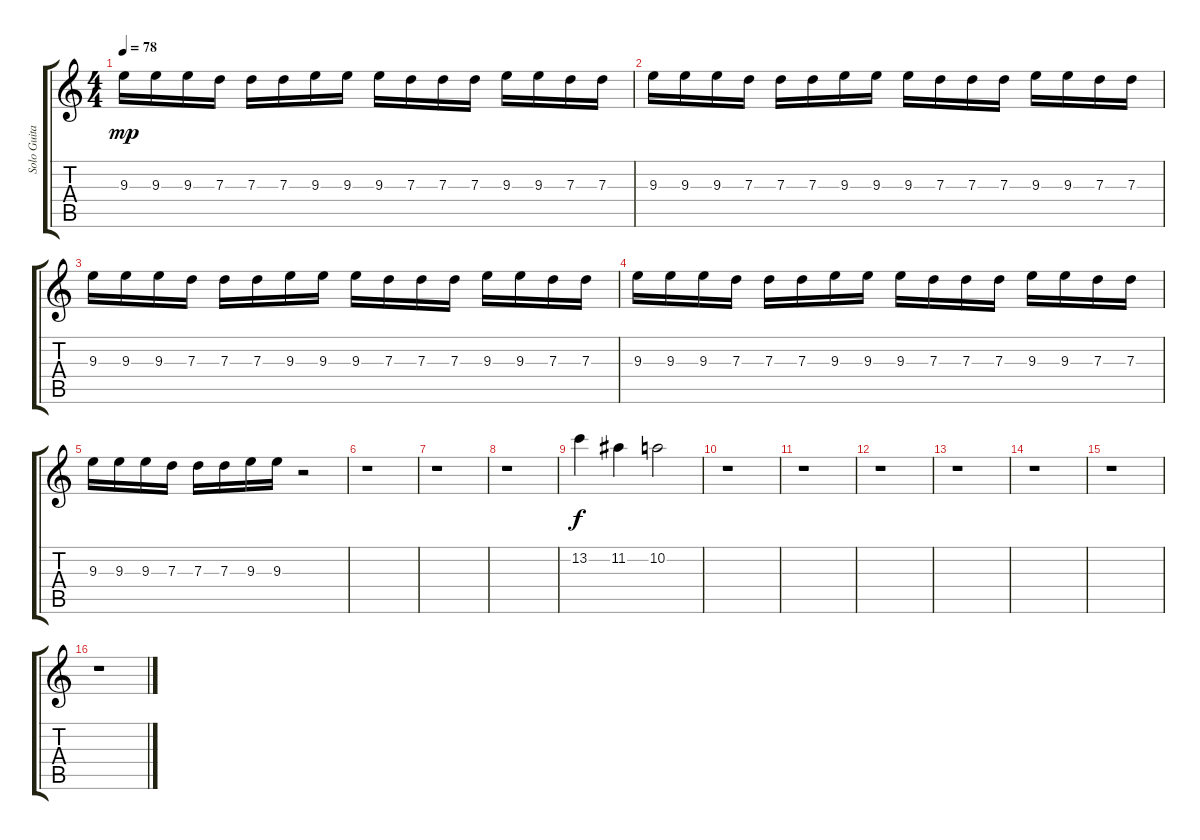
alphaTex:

\track ("Solo Guitar" "Solo Guita") {instrument distortionguitar}
\staff {score tabs}
\tuning (E4 B3 G3 D3 A2 E2) {hide}
\ts (4 4)
\tempo 78
\clef g2
\ks c
9.3.16{dy mp} 9.3.16 9.3.16 7.3.16 7.3.16 7.3.16 9.3.16 9.3.16 9.3.16 7.3.16 7.3.16 7.3.16 9.3.16 9.3.16 7.3.16 7.3.16 |
9.3.16 9.3.16 9.3.16 7.3.16 7.3.16 7.3.16 9.3.16 9.3.16 9.3.16 7.3.16 7.3.16 7.3.16 9.3.16 9.3.16 7.3.16 7.3.16 |
9.3.16 9.3.16 9.3.16 7.3.16 7.3.16 7.3.16 9.3.16 9.3.16 9.3.16 7.3.16 7.3.16 7.3.16 9.3.16 9.3.16 7.3.16 7.3.16 |
9.3.16 9.3.16 9.3.16 7.3.16 7.3.16 7.3.16 9.3.16 9.3.16 9.3.16 7.3.16 7.3.16 7.3.16 9.3.16 9.3.16 7.3.16 7.3.16 |
9.3.16 9.3.16 9.3.16 7.3.16 7.3.16 7.3.16 9.3.16 9.3.16 r.2 |
r.1 |
r.1 |
r.1 |
13.2.4{dy f} 11.2.4 10.2.2 |
r.1 |
r.1 |
r.1 |
r.1 |
r.1 |
r.1 |
r.1
